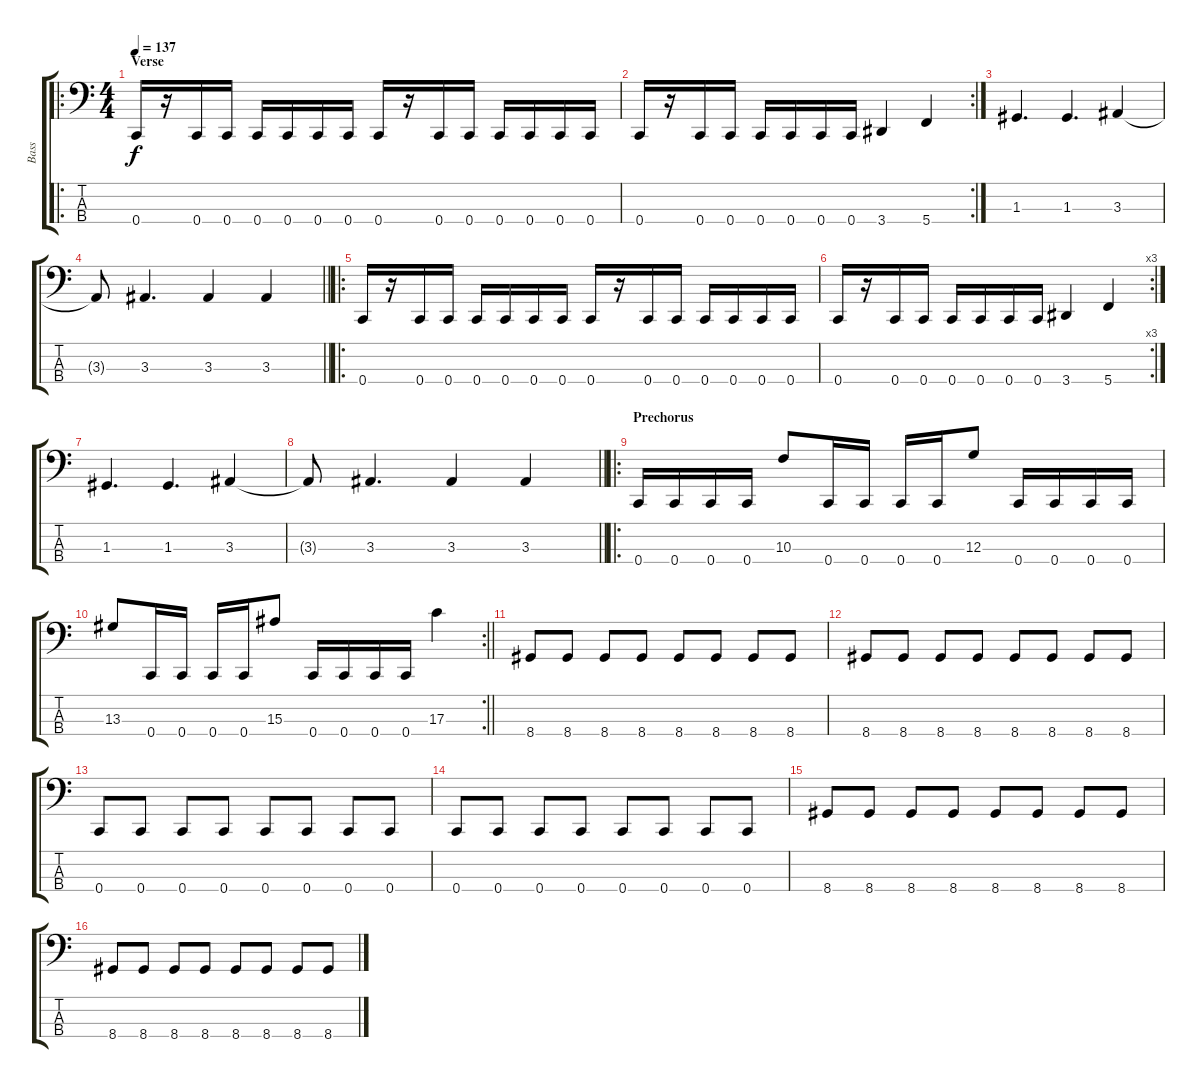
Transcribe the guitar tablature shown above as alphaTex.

\track ("Bass" "Bass") {instrument electricbassfinger}
\staff {score tabs}
\tuning (F2 C2 G1 C1) {hide}
\ro
\ts (4 4)
\section ("" "Verse")
\tempo 137
\clef f4
\ks c
0.4.16{dy f} r.16 0.4.16 0.4.16 0.4.16 0.4.16 0.4.16 0.4.16 0.4.16 r.16 0.4.16 0.4.16 0.4.16 0.4.16 0.4.16 0.4.16 |
\rc 2
0.4.16 r.16 0.4.16 0.4.16 0.4.16 0.4.16 0.4.16 0.4.16 3.4.4 5.4.4 |
1.3.4{d} 1.3.4{d} 3.3.4 |
\barLineRight lightlight
3.3{t}.8 3.3.4{d} 3.3.4 3.3.4 |
\ro
0.4.16 r.16 0.4.16 0.4.16 0.4.16 0.4.16 0.4.16 0.4.16 0.4.16 r.16 0.4.16 0.4.16 0.4.16 0.4.16 0.4.16 0.4.16 |
\rc 3
0.4.16 r.16 0.4.16 0.4.16 0.4.16 0.4.16 0.4.16 0.4.16 3.4.4 5.4.4 |
1.3.4{d} 1.3.4{d} 3.3.4 |
\barLineRight lightlight
3.3{t}.8 3.3.4{d} 3.3.4 3.3.4 |
\ro
\section ("" "Prechorus")
0.4.16 0.4.16 0.4.16 0.4.16 10.3.8 0.4.16 0.4.16 0.4.16 0.4.16 12.3.8 0.4.16 0.4.16 0.4.16 0.4.16 |
\rc 2
\barLineRight lightlight
13.3.8 0.4.16 0.4.16 0.4.16 0.4.16 15.3.8 0.4.16 0.4.16 0.4.16 0.4.16 17.3.4 |
8.4.8 8.4.8 8.4.8 8.4.8 8.4.8 8.4.8 8.4.8 8.4.8 |
8.4.8 8.4.8 8.4.8 8.4.8 8.4.8 8.4.8 8.4.8 8.4.8 |
0.4.8 0.4.8 0.4.8 0.4.8 0.4.8 0.4.8 0.4.8 0.4.8 |
0.4.8 0.4.8 0.4.8 0.4.8 0.4.8 0.4.8 0.4.8 0.4.8 |
8.4.8 8.4.8 8.4.8 8.4.8 8.4.8 8.4.8 8.4.8 8.4.8 |
8.4.8 8.4.8 8.4.8 8.4.8 8.4.8 8.4.8 8.4.8 8.4.8
